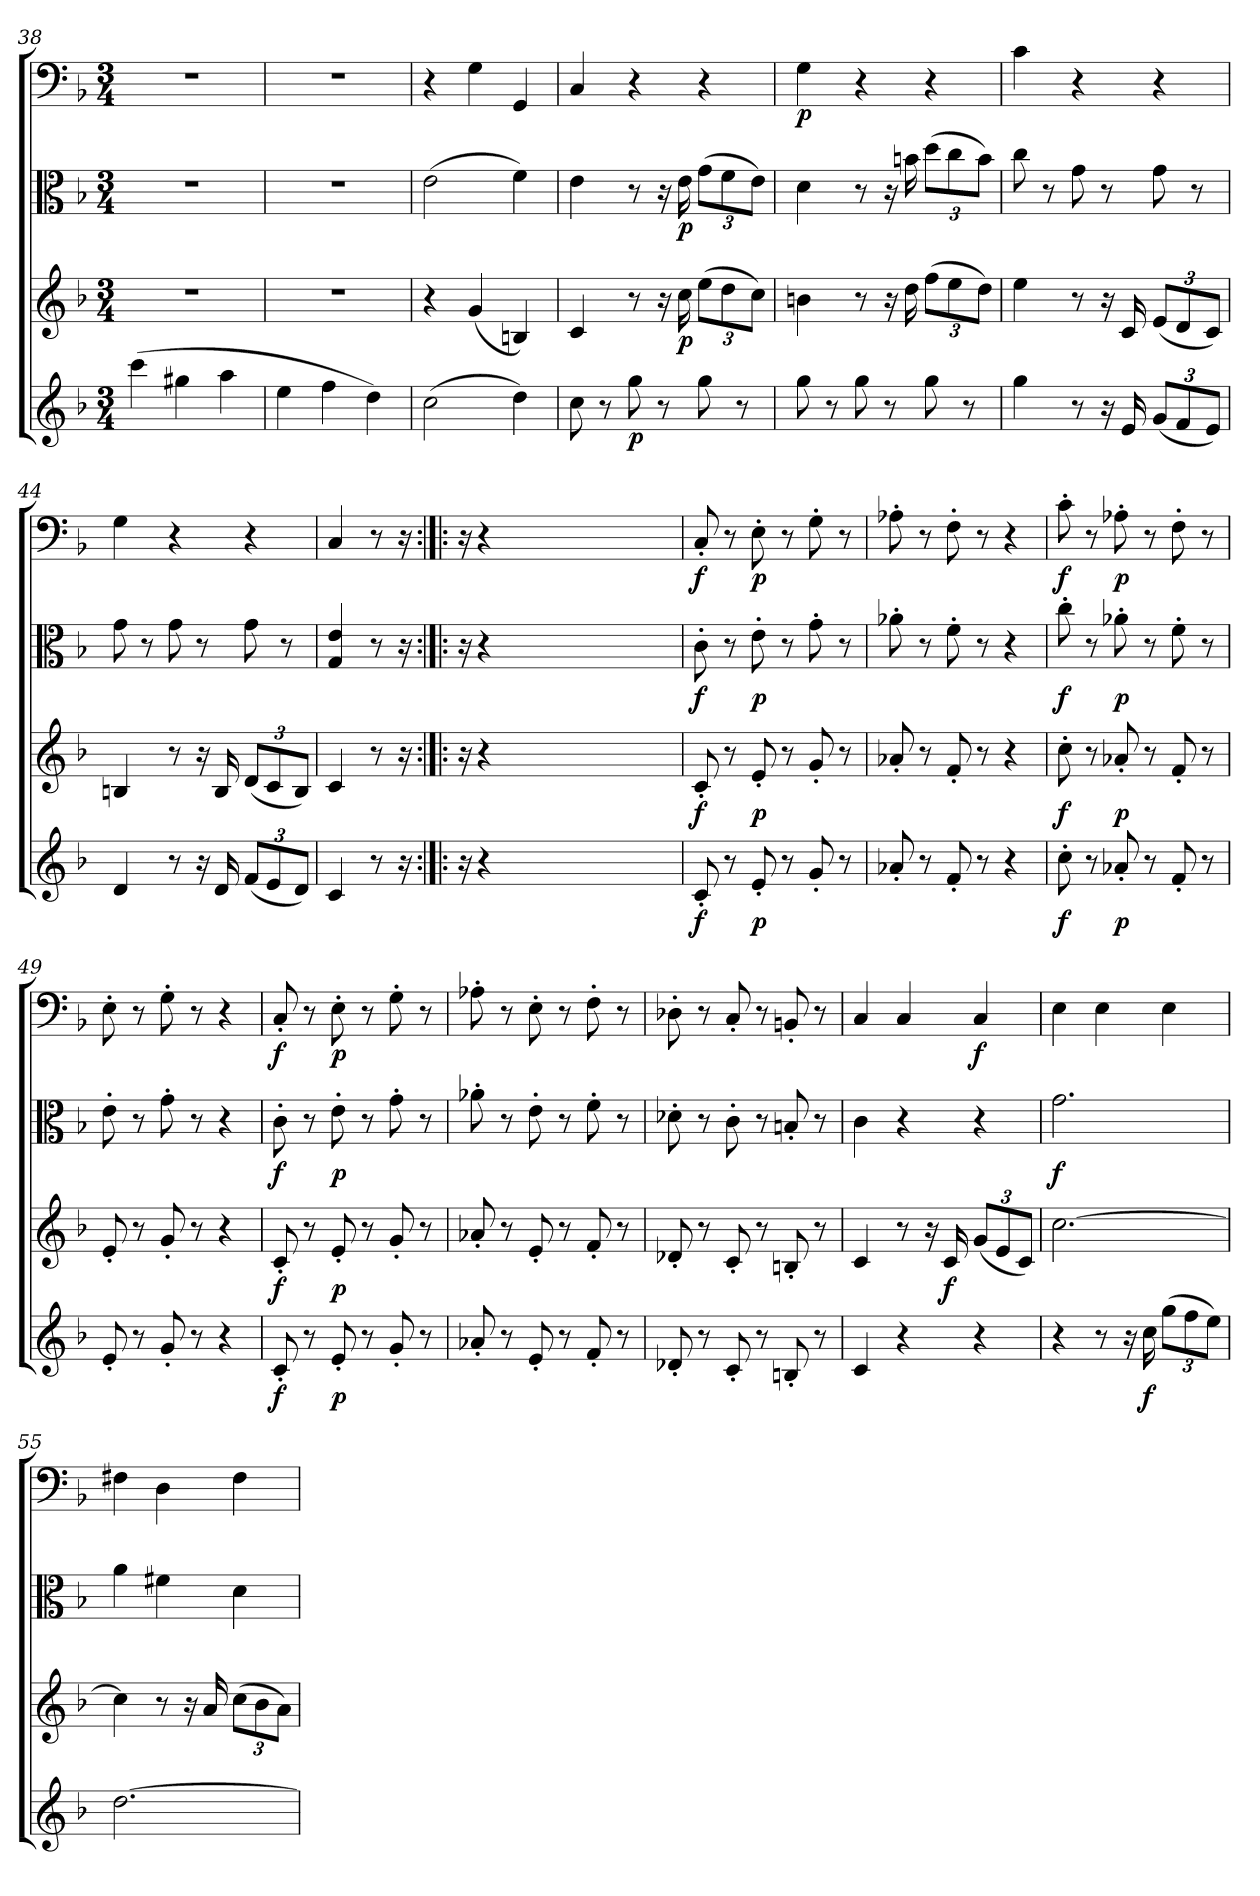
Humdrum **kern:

**kern	**dynam	**kern	**dynam	**kern	**dynam	**kern	**dynam
*part4	*part4	*part3	*part3	*part2	*part2	*part1	*part1
*staff4	*staff4	*staff3	*staff3	*staff2	*staff2	*staff1	*staff1
*clefG2	*	*clefG2	*	*clefC3	*	*clefF4	*
*k[b-]	*	*k[b-]	*	*k[b-]	*	*k[b-]	*
*F:	*	*F:	*	*F:	*	*F:	*
*M3/4	*	*M3/4	*	*M3/4	*	*M3/4	*
=38	=38	=38	=38	=38	=38	=38	=38
(4ccc\	.	2.r	.	2.r	.	2.r	.
4gg#X\	.	.	.	.	.	.	.
4aa\	.	.	.	.	.	.	.
=39	=39	=39	=39	=39	=39	=39	=39
4ee\	.	2.r	.	2.r	.	2.r	.
4ff\	.	.	.	.	.	.	.
4dd\)	.	.	.	.	.	.	.
=40	=40	=40	=40	=40	=40	=40	=40
(2cc\	.	4r	.	(2e\	.	4r	.
.	.	(4g/	.	.	.	4G\	.
4dd\)	.	4Bn/)	.	4f\)	.	4GG/	.
=41	=41	=41	=41	=41	=41	=41	=41
8cc\	.	4c/	.	4e\	.	4C/	.
8r	.	.	.	.	.	.	.
8gg\	p	8r	.	8r	.	4r	.
8r	.	16r	.	16r	.	.	.
.	.	16cc\	p	16e\	p	.	.
8gg\	.	(12ee\L	.	(12g\L	.	4r	.
.	.	12dd\	.	12f\	.	.	.
8r	.	.	.	.	.	.	.
.	.	12cc\J)	.	12e\J)	.	.	.
=42	=42	=42	=42	=42	=42	=42	=42
8gg\	.	4bn\	.	4d\	.	4G\	p
8r	.	.	.	.	.	.	.
8gg\	.	8r	.	8r	.	4r	.
8r	.	16r	.	16r	.	.	.
.	.	16dd\	.	16bn\	.	.	.
8gg\	.	(12ff\L	.	(12dd\L	.	4r	.
.	.	12ee\	.	12cc\	.	.	.
8r	.	.	.	.	.	.	.
.	.	12dd\J)	.	12b\J)	.	.	.
=43	=43	=43	=43	=43	=43	=43	=43
4gg\	.	4ee\	.	8cc\	.	4c\	.
.	.	.	.	8r	.	.	.
8r	.	8r	.	8g\	.	4r	.
16r	.	16r	.	8r	.	.	.
16e/	.	16c/	.	.	.	.	.
(12g/L	.	(12e/L	.	8g\	.	4r	.
12f/	.	12d/	.	.	.	.	.
.	.	.	.	8r	.	.	.
12e/J)	.	12c/J)	.	.	.	.	.
=44	=44	=44	=44	=44	=44	=44	=44
4d/	.	4Bn/	.	8g\	.	4G\	.
.	.	.	.	8r	.	.	.
8r	.	8r	.	8g\	.	4r	.
16r	.	16r	.	8r	.	.	.
16d/	.	16B/	.	.	.	.	.
(12f/L	.	(12d/L	.	8g\	.	4r	.
12e/	.	12c/	.	.	.	.	.
.	.	.	.	8r	.	.	.
12d/J)	.	12B/J)	.	.	.	.	.
=45	=45	=45	=45	=45	=45	=45	=45
4c/	.	4c/	.	4G/ 4e/	.	4C/	.
8r	.	8r	.	8r	.	8r	.
16r	.	16r	.	16r	.	16r	.
=:|!|:	=:|!|:	=:|!|:	=:|!|:	=:|!|:	=:|!|:	=:|!|:	=:|!|:
16r	.	16r	.	16r	.	16r	.
4r	.	4r	.	4r	.	4r	.
32ryy	.	32ryy	.	32ryy	.	32ryy	.
32ryy	.	32ryy	.	32ryy	.	32ryy	.
32ryy	.	32ryy	.	32ryy	.	32ryy	.
32ryy	.	32ryy	.	32ryy	.	32ryy	.
32ryy	.	32ryy	.	32ryy	.	32ryy	.
32ryy	.	32ryy	.	32ryy	.	32ryy	.
32ryy	.	32ryy	.	32ryy	.	32ryy	.
32ryy	.	32ryy	.	32ryy	.	32ryy	.
32ryy	.	32ryy	.	32ryy	.	32ryy	.
32ryy	.	32ryy	.	32ryy	.	32ryy	.
32ryy	.	32ryy	.	32ryy	.	32ryy	.
32ryy	.	32ryy	.	32ryy	.	32ryy	.
32ryy	.	32ryy	.	32ryy	.	32ryy	.
32ryy	.	32ryy	.	32ryy	.	32ryy	.
=46	=46	=46	=46	=46	=46	=46	=46
8c'/	f	8c'/	f	8c'\	f	8C'/	f
8r	.	8r	.	8r	.	8r	.
8e'/	p	8e'/	p	8e'\	p	8E'\	p
8r	.	8r	.	8r	.	8r	.
8g'/	.	8g'/	.	8g'\	.	8G'\	.
8r	.	8r	.	8r	.	8r	.
=47	=47	=47	=47	=47	=47	=47	=47
8a-X'/	.	8a-X'/	.	8a-X'\	.	8A-X'\	.
8r	.	8r	.	8r	.	8r	.
8f'/	.	8f'/	.	8f'\	.	8F'\	.
8r	.	8r	.	8r	.	8r	.
4r	.	4r	.	4r	.	4r	.
=48	=48	=48	=48	=48	=48	=48	=48
8cc'\	f	8cc'\	f	8cc'\	f	8c'\	f
8r	.	8r	.	8r	.	8r	.
8a-X'/	p	8a-X'/	p	8a-X'\	p	8A-X'\	p
8r	.	8r	.	8r	.	8r	.
8f'/	.	8f'/	.	8f'\	.	8F'\	.
8r	.	8r	.	8r	.	8r	.
=49	=49	=49	=49	=49	=49	=49	=49
8e'/	.	8e'/	.	8e'\	.	8E'\	.
8r	.	8r	.	8r	.	8r	.
8g'/	.	8g'/	.	8g'\	.	8G'\	.
8r	.	8r	.	8r	.	8r	.
4r	.	4r	.	4r	.	4r	.
=50	=50	=50	=50	=50	=50	=50	=50
8c'/	f	8c'/	f	8c'\	f	8C'/	f
8r	.	8r	.	8r	.	8r	.
8e'/	p	8e'/	p	8e'\	p	8E'\	p
8r	.	8r	.	8r	.	8r	.
8g'/	.	8g'/	.	8g'\	.	8G'\	.
8r	.	8r	.	8r	.	8r	.
=51	=51	=51	=51	=51	=51	=51	=51
8a-X'/	.	8a-X'/	.	8a-X'\	.	8A-X'\	.
8r	.	8r	.	8r	.	8r	.
8e'/	.	8e'/	.	8e'\	.	8E'\	.
8r	.	8r	.	8r	.	8r	.
8f'/	.	8f'/	.	8f'\	.	8F'\	.
8r	.	8r	.	8r	.	8r	.
=52	=52	=52	=52	=52	=52	=52	=52
8d-X'/	.	8d-X'/	.	8d-X'\	.	8D-X'\	.
8r	.	8r	.	8r	.	8r	.
8c'/	.	8c'/	.	8c'\	.	8C'/	.
8r	.	8r	.	8r	.	8r	.
8Bn'/	.	8Bn'/	.	8Bn'/	.	8BBn'/	.
8r	.	8r	.	8r	.	8r	.
=53	=53	=53	=53	=53	=53	=53	=53
4c/	.	4c/	.	4c\	.	4C/	.
4r	.	8r	.	4r	.	4C/	.
.	.	16r	.	.	.	.	.
.	.	16c/	f	.	.	.	.
4r	.	(12g/L	.	4r	.	4C/	f
.	.	12e/	.	.	.	.	.
.	.	12c/J)	.	.	.	.	.
=54	=54	=54	=54	=54	=54	=54	=54
4r	.	[2.cc\	.	2.g\	f	4E\	.
8r	.	.	.	.	.	4E\	.
16r	.	.	.	.	.	.	.
16cc\	f	.	.	.	.	.	.
(12gg\L	.	.	.	.	.	4E\	.
12ff\	.	.	.	.	.	.	.
12ee\J)	.	.	.	.	.	.	.
=55	=55	=55	=55	=55	=55	=55	=55
[2.dd\	.	4cc\]	.	4a\	.	4F#X\	.
.	.	8r	.	4f#X\	.	4D\	.
.	.	16r	.	.	.	.	.
.	.	16a/	.	.	.	.	.
.	.	(12cc\L	.	4d\	.	4F#\	.
.	.	12b-\	.	.	.	.	.
.	.	12a\J)	.	.	.	.	.
=	=	=	=	=	=	=	=
*-	*-	*-	*-	*-	*-	*-	*-
